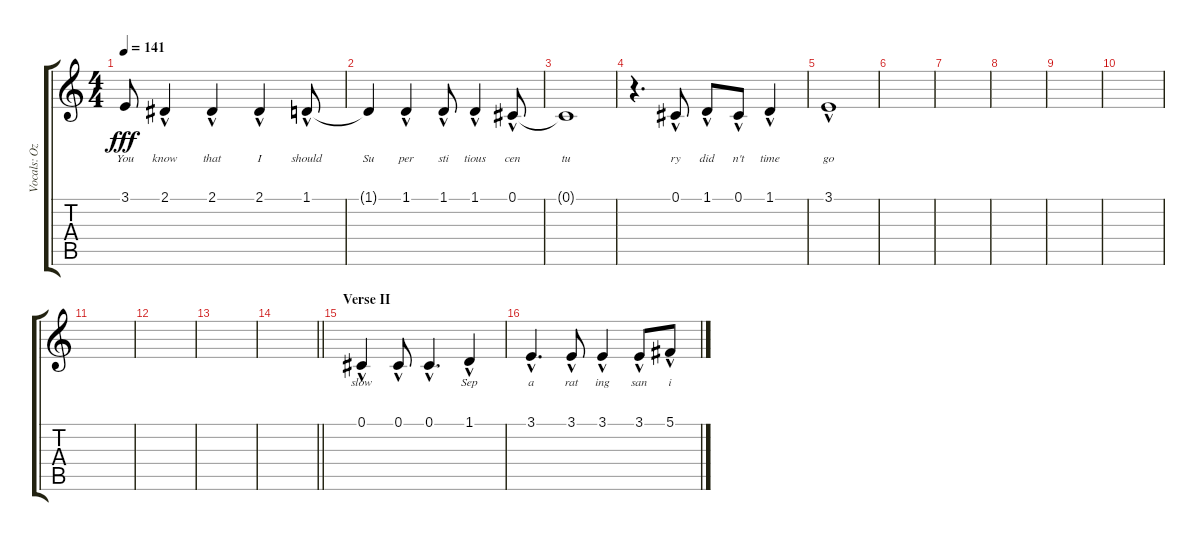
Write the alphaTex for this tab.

\track ("Vocals: Ozzy" "Vocals: Oz") {instrument lead2sawtooth}
\staff {score tabs}
\tuning (Db4 Ab3 E3 B2 Gb2 Db2) {hide}
\ts (4 4)
\tempo 141
\clef g2
\ks c
3.1{t}.8{lyrics (0 "You") lyrics (1 "") lyrics (2 "") lyrics (3 "") lyrics (4 "") dy fff} 2.1{hac}.4{lyrics (0 "know") lyrics (1 "") lyrics (2 "") lyrics (3 "") lyrics (4 "")} 2.1{hac}.4{lyrics (0 "that") lyrics (1 "") lyrics (2 "") lyrics (3 "") lyrics (4 "")} 2.1{hac}.4{lyrics (0 "I") lyrics (1 "") lyrics (2 "") lyrics (3 "") lyrics (4 "")} 1.1{hac}.8{lyrics (0 "should") lyrics (1 "") lyrics (2 "") lyrics (3 "") lyrics (4 "")} |
1.1{t}.4{lyrics (0 "Su") lyrics (1 "") lyrics (2 "") lyrics (3 "") lyrics (4 "")} 1.1{hac}.4{lyrics (0 "per") lyrics (1 "") lyrics (2 "") lyrics (3 "") lyrics (4 "")} 1.1{hac}.8{lyrics (0 "sti") lyrics (1 "") lyrics (2 "") lyrics (3 "") lyrics (4 "")} 1.1{hac}.4{lyrics (0 "tious") lyrics (1 "") lyrics (2 "") lyrics (3 "") lyrics (4 "")} 0.1{hac}.8{lyrics (0 "cen") lyrics (1 "") lyrics (2 "") lyrics (3 "") lyrics (4 "")} |
0.1{t}.1{lyrics (0 "tu") lyrics (1 "") lyrics (2 "") lyrics (3 "") lyrics (4 "")} |
r.4{d} 0.1{hac}.8{lyrics (0 "ry") lyrics (1 "") lyrics (2 "") lyrics (3 "") lyrics (4 "")} 1.1{hac}.8{lyrics (0 "did") lyrics (1 "") lyrics (2 "") lyrics (3 "") lyrics (4 "")} 0.1{hac}.8{lyrics (0 "n't") lyrics (1 "") lyrics (2 "") lyrics (3 "") lyrics (4 "")} 1.1{hac}.4{lyrics (0 "time") lyrics (1 "") lyrics (2 "") lyrics (3 "") lyrics (4 "")} |
3.1{hac}.1{lyrics (0 "go") lyrics (1 "") lyrics (2 "") lyrics (3 "") lyrics (4 "")} |
|
|
|
|
|
|
|
|
\barLineRight lightlight
|
\section ("" "Verse II")
0.1{hac}.4{lyrics (0 "slow") lyrics (1 "") lyrics (2 "") lyrics (3 "") lyrics (4 "")} 0.1{hac}.8{lyrics (0 "") lyrics (1 "") lyrics (2 "") lyrics (3 "") lyrics (4 "")} 0.1{hac}.4{d lyrics (0 "") lyrics (1 "") lyrics (2 "") lyrics (3 "") lyrics (4 "")} 1.1{hac}.4{lyrics (0 "Sep") lyrics (1 "") lyrics (2 "") lyrics (3 "") lyrics (4 "")} |
3.1{hac}.4{d lyrics (0 "a") lyrics (1 "") lyrics (2 "") lyrics (3 "") lyrics (4 "")} 3.1{hac}.8{lyrics (0 "rat") lyrics (1 "") lyrics (2 "") lyrics (3 "") lyrics (4 "")} 3.1{hac}.4{lyrics (0 "ing") lyrics (1 "") lyrics (2 "") lyrics (3 "") lyrics (4 "")} 3.1{hac}.8{lyrics (0 "san") lyrics (1 "") lyrics (2 "") lyrics (3 "") lyrics (4 "")} 5.1{hac}.8{lyrics (0 "i") lyrics (1 "") lyrics (2 "") lyrics (3 "") lyrics (4 "")}
